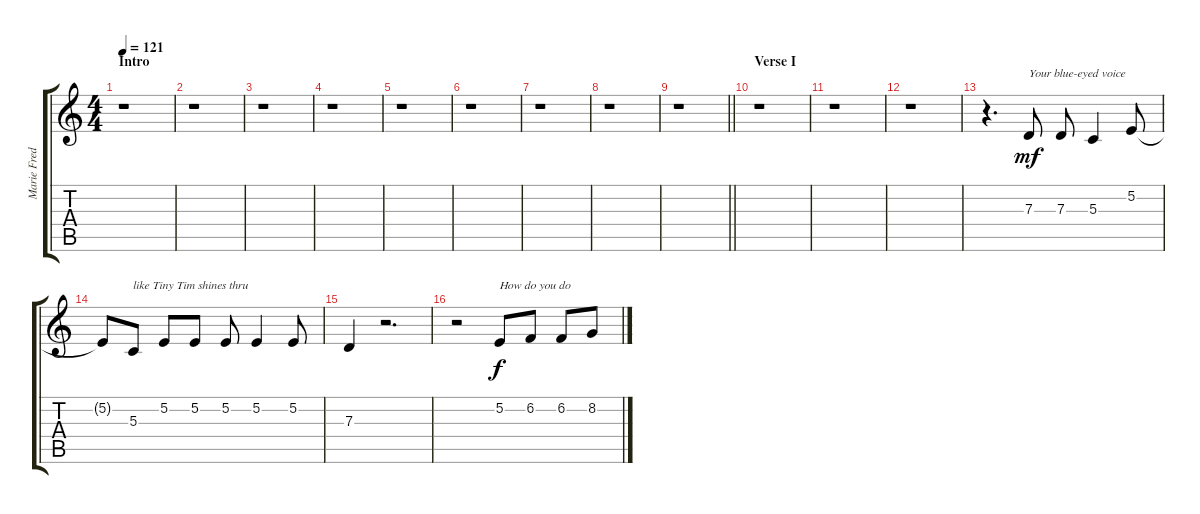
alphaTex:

\track ("Marie Fredriksson" "Marie Fred") {instrument altosax}
\staff {score tabs}
\tuning (E4 B3 G3 D3 A2 E2) {hide}
\ts (4 4)
\section ("" "Intro")
\tempo 121
\clef g2
\ks c
r.1{dy mf instrument altosax} |
r.1 |
r.1 |
r.1 |
r.1 |
r.1 |
r.1 |
r.1 |
\barLineRight lightlight
r.1 |
\section ("" "Verse I")
r.1 |
r.1 |
r.1 |
r.4{d} 7.3.8{txt "Your blue-eyed voice"} 7.3.8 5.3.4 5.2.8 |
5.2{t}.8 5.3.8{txt "like Tiny Tim shines thru"} 5.2.8 5.2.8 5.2.8 5.2.4 5.2.8 |
7.3.4 r.2{d} |
r.2 5.2.8{txt "How do you do" dy f} 6.2.8 6.2.8 8.2.8
